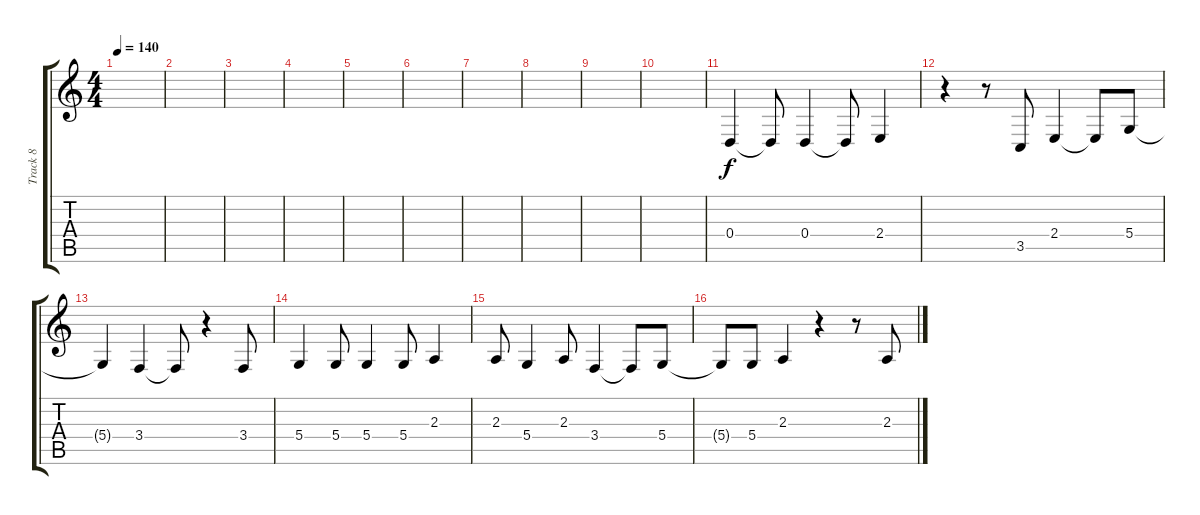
\track ("Track 8" "Track 8") {instrument lead2sawtooth}
\staff {score tabs}
\tuning (E4 B3 G3 D3 A2 E2) {hide}
\ts (4 4)
\tempo 140
\clef g2
\ks c
|
|
|
|
|
|
|
|
|
|
0.4.4 0.4{t}.8 0.4.4 0.4{t}.8 2.4.4 |
r.4 r.8 3.5.8 2.4.4 2.4{t}.8 5.4.8 |
5.4{t}.4 3.4.4 3.4{t}.8 r.4 3.4.8 |
5.4.4 5.4.8 5.4.4 5.4.8 2.3.4 |
2.3.8 5.4.4 2.3.8 3.4.4 3.4{t}.8 5.4.8 |
5.4{t}.8 5.4.8 2.3.4 r.4 r.8 2.3.8
